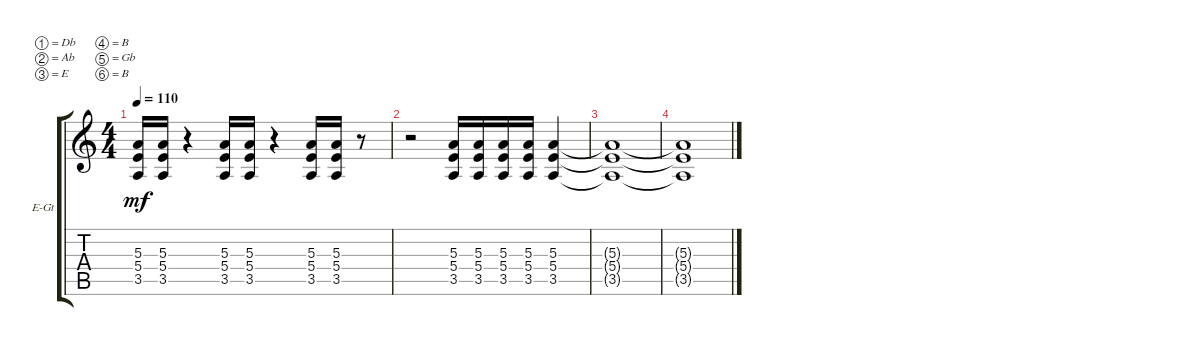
\bracketExtendMode groupsimilarinstruments
\firstSystemTrackNameOrientation horizontal
\otherSystemsTrackNameOrientation horizontal
\track ("Rhythm Guitar Guitar" "E-Gt") {instrument distortionguitar}
\staff {score tabs}
\tuning (Db4 Ab3 E3 B2 Gb2 B1)
\ts (4 4)
\tempo 110
\clef g2
\scale
0.333333
\ks aminor
(3.5 5.4 5.3).16{dy mf} (5.4 5.3 3.5).16 r.4 (3.5 5.4 5.3).16 (3.5 5.4 5.3).16 r.4 (3.5 5.4 5.3).16 (3.5 5.4 5.3).16 r.8 |
\scale
0.333333 r.2 (3.5 5.3 5.4).16 (3.5 5.3 5.4).16 (3.5 5.3 5.4).16 (3.5 5.3 5.4).16 (3.5 5.4 5.3).4 |
\scale
0.333333 (3.5{t} 5.4{t} 5.3{t}).1 |
(3.5{t} 5.4{t} 5.3{t}).1
